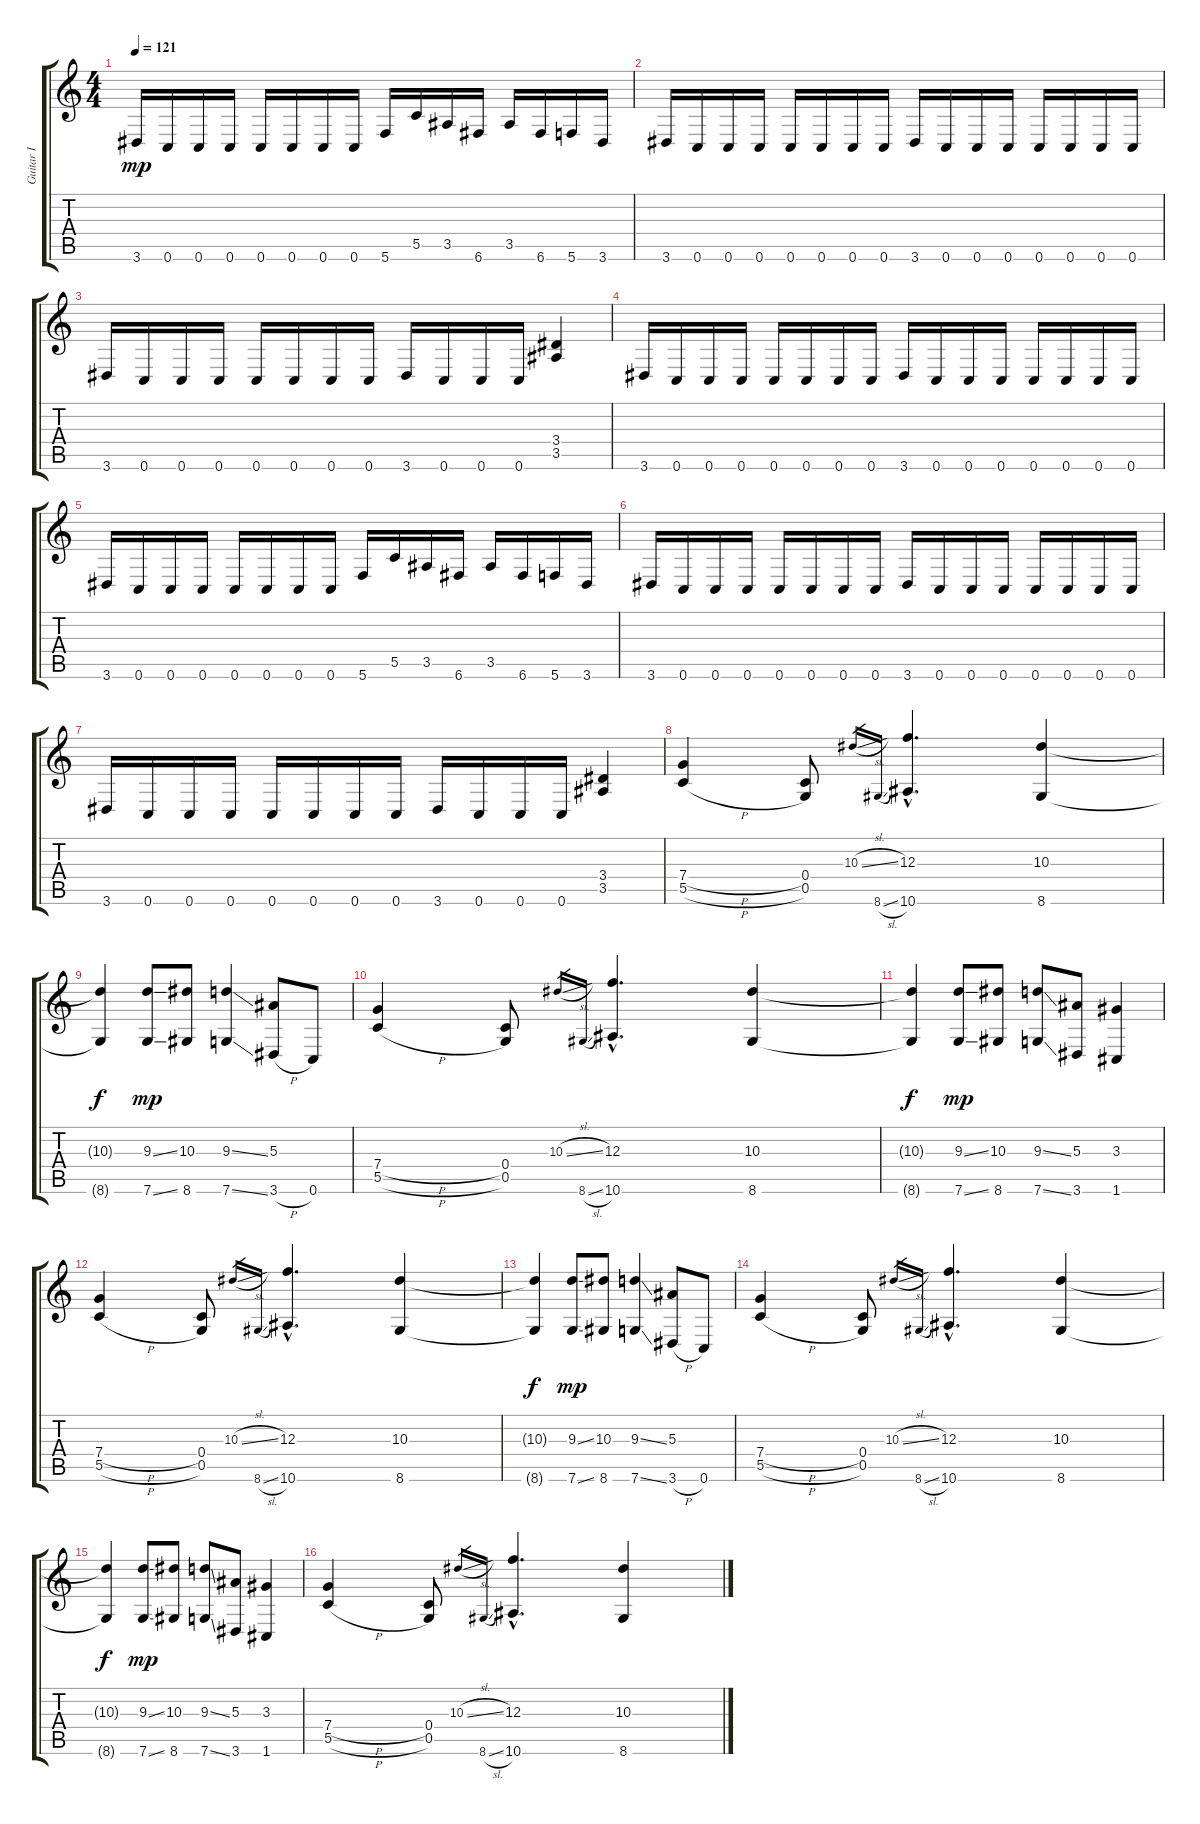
\track ("Guitar I" "Guitar I") {instrument distortionguitar}
\staff {score tabs}
\tuning (D4 A3 F3 C3 G2 C2) {hide}
\ts (4 4)
\tempo 121
\clef g2
\ks c
3.6.16{dy mp} 0.6.16 0.6.16 0.6.16 0.6.16 0.6.16 0.6.16 0.6.16 5.6.16 5.5.16 3.5.16 6.6.16 3.5.16 6.6.16 5.6.16 3.6.16 |
3.6.16 0.6.16 0.6.16 0.6.16 0.6.16 0.6.16 0.6.16 0.6.16 3.6.16 0.6.16 0.6.16 0.6.16 0.6.16 0.6.16 0.6.16 0.6.16 |
3.6.16 0.6.16 0.6.16 0.6.16 0.6.16 0.6.16 0.6.16 0.6.16 3.6.16 0.6.16 0.6.16 0.6.16 (3.4 3.5).4 |
3.6.16 0.6.16 0.6.16 0.6.16 0.6.16 0.6.16 0.6.16 0.6.16 3.6.16 0.6.16 0.6.16 0.6.16 0.6.16 0.6.16 0.6.16 0.6.16 |
3.6.16 0.6.16 0.6.16 0.6.16 0.6.16 0.6.16 0.6.16 0.6.16 5.6.16 5.5.16 3.5.16 6.6.16 3.5.16 6.6.16 5.6.16 3.6.16 |
3.6.16 0.6.16 0.6.16 0.6.16 0.6.16 0.6.16 0.6.16 0.6.16 3.6.16 0.6.16 0.6.16 0.6.16 0.6.16 0.6.16 0.6.16 0.6.16 |
3.6.16 0.6.16 0.6.16 0.6.16 0.6.16 0.6.16 0.6.16 0.6.16 3.6.16 0.6.16 0.6.16 0.6.16 (3.4 3.5).4 |
(7.4{h} 5.5{h}).4 (0.4 0.5).8 10.3{sl}.16{gr} 8.6{sl}.16{gr} (12.3 10.6{hac}).4{d} (10.3 8.6).4 |
(10.3{t} 8.6{t}).4{dy f} (9.3{ss} 7.6{ss}).8{dy mp} (10.3 8.6).8 (9.3{ss} 7.6{ss}).4 (5.3 3.6{h}).8 0.6.8 |
(7.4{h} 5.5{h}).4 (0.4 0.5).8 10.3{sl}.16{gr} 8.6{sl}.16{gr} (12.3 10.6{hac}).4{d} (10.3 8.6).4 |
(10.3{t} 8.6{t}).4{dy f} (9.3{ss} 7.6{ss}).8{dy mp} (10.3 8.6).8 (9.3{ss} 7.6{ss}).8 (5.3 3.6).8 (3.3 1.6).4 |
(7.4{h} 5.5{h}).4 (0.4 0.5).8 10.3{sl}.16{gr} 8.6{sl}.16{gr} (12.3 10.6{hac}).4{d} (10.3 8.6).4 |
(10.3{t} 8.6{t}).4{dy f} (9.3{ss} 7.6{ss}).8{dy mp} (10.3 8.6).8 (9.3{ss} 7.6{ss}).4 (5.3 3.6{h}).8 0.6.8 |
(7.4{h} 5.5{h}).4 (0.4 0.5).8 10.3{sl}.16{gr} 8.6{sl}.16{gr} (12.3 10.6{hac}).4{d} (10.3 8.6).4 |
(10.3{t} 8.6{t}).4{dy f} (9.3{ss} 7.6{ss}).8{dy mp} (10.3 8.6).8 (9.3{ss} 7.6{ss}).8 (5.3 3.6).8 (3.3 1.6).4 |
(7.4{h} 5.5{h}).4 (0.4 0.5).8 10.3{sl}.16{gr} 8.6{sl}.16{gr} (12.3 10.6{hac}).4{d} (10.3 8.6).4
